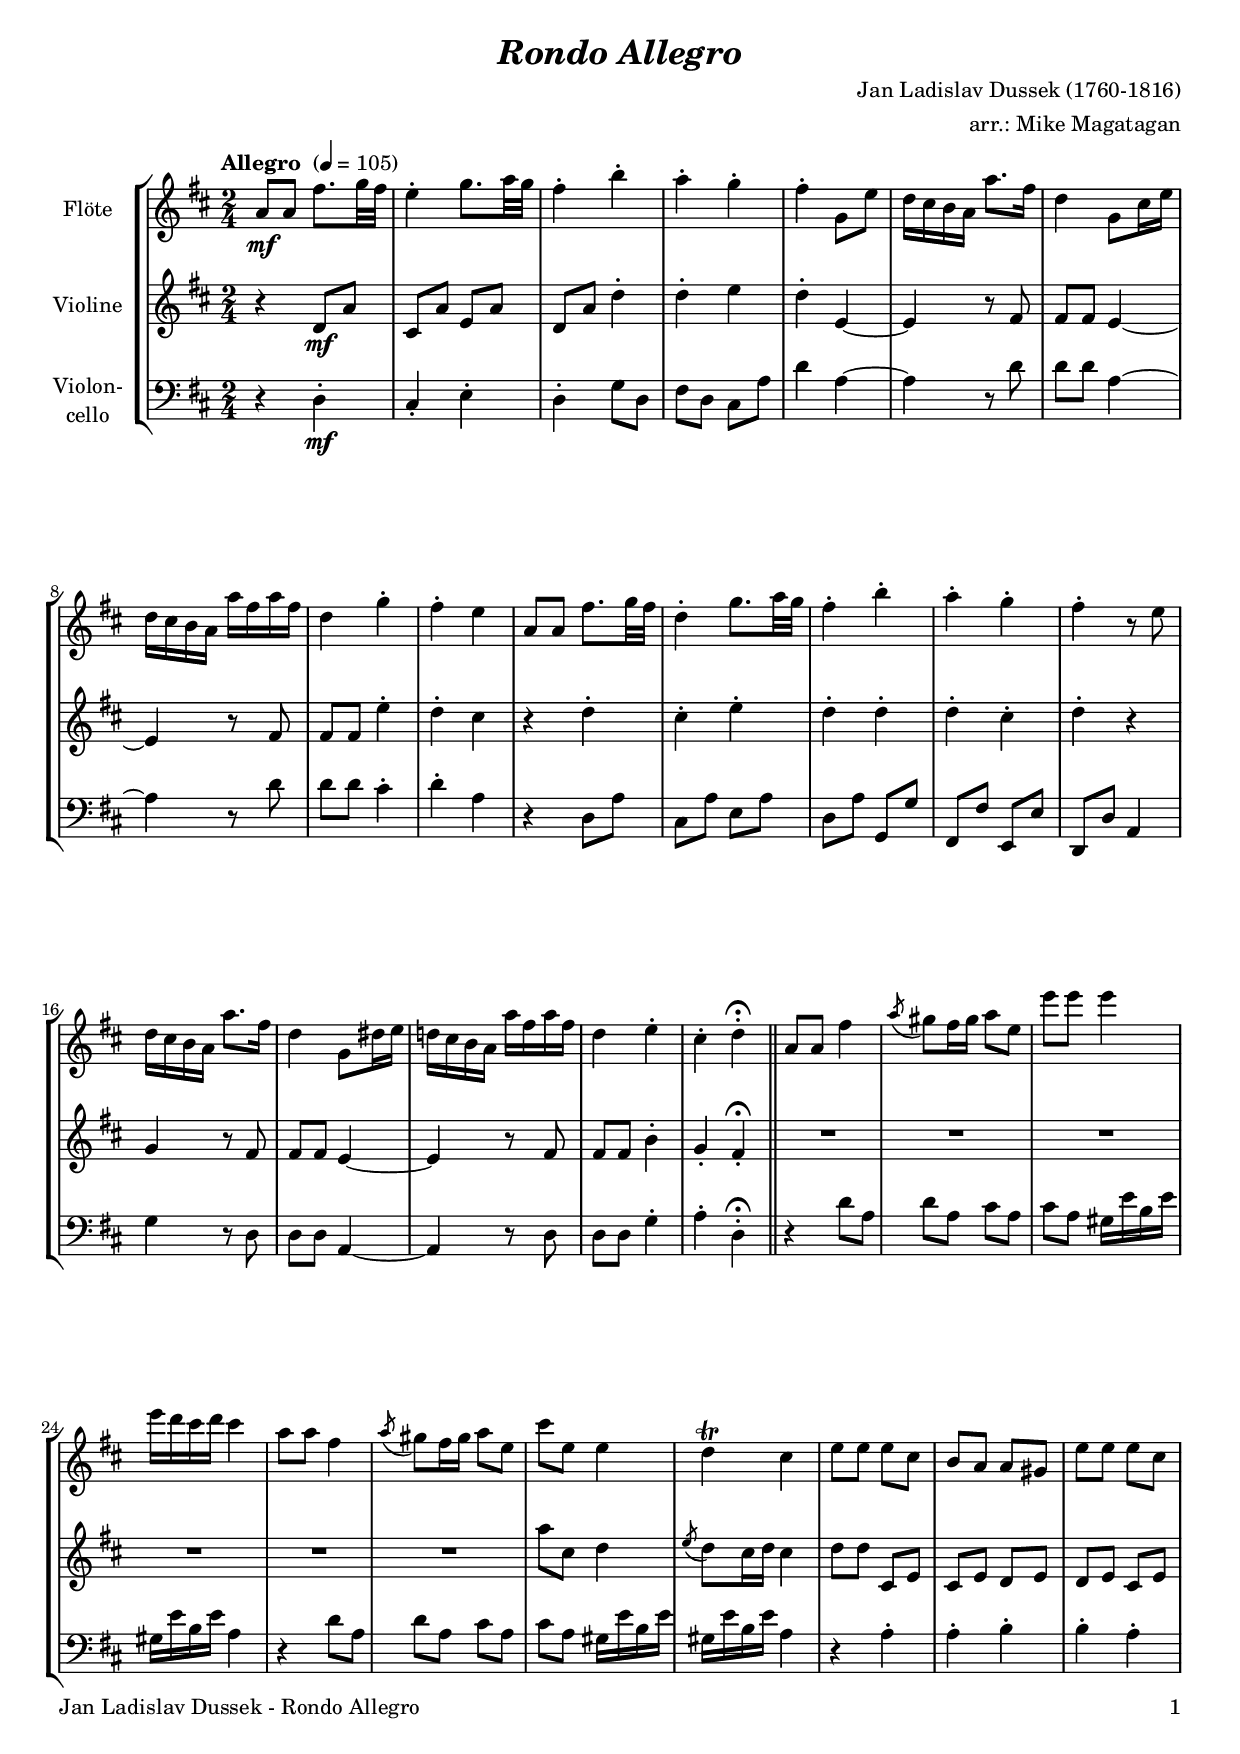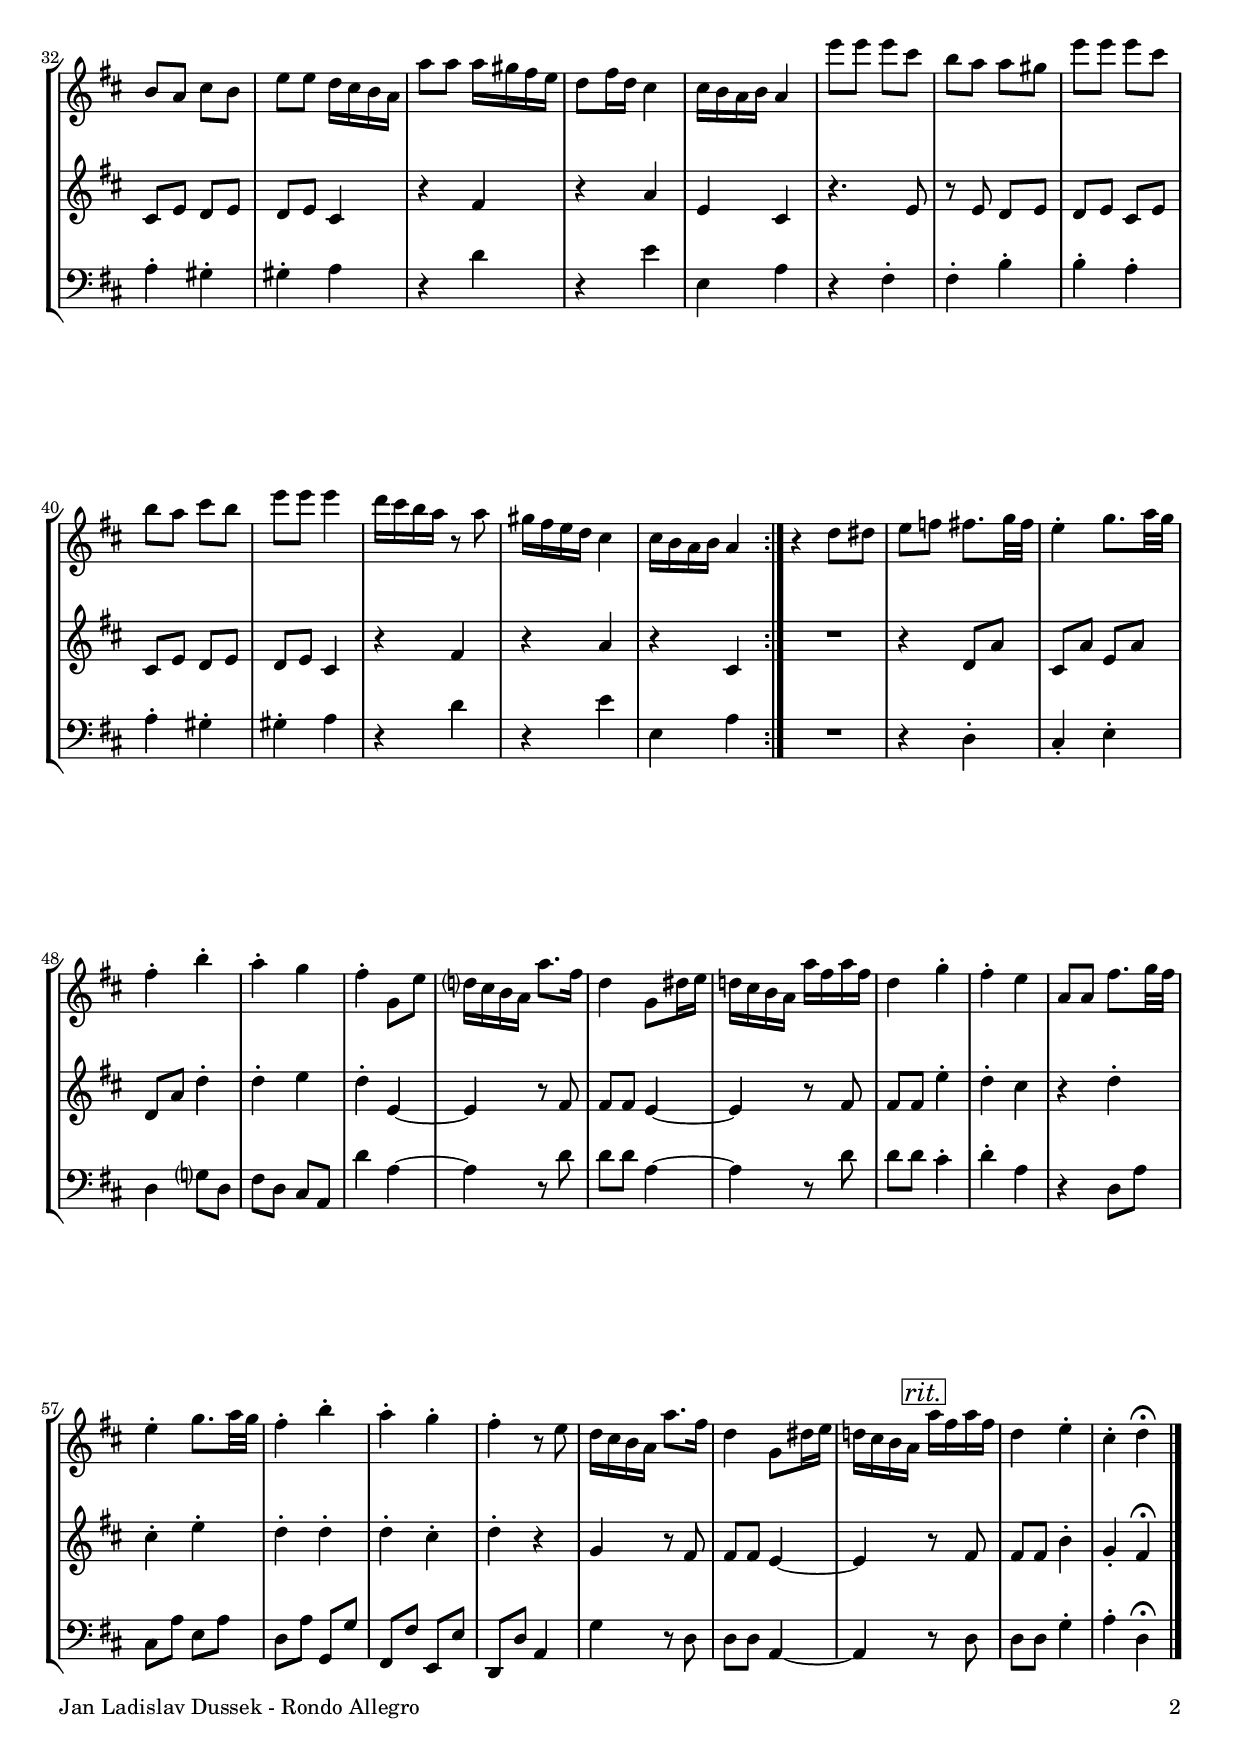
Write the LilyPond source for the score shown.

\version "2.24.4"
\include "deutsch.ly"

#(set-global-staff-size 18.5)

\header {
  title     = \markup \bold \italic "Rondo Allegro"
  composer  = "Jan Ladislav Dussek (1760-1816)"
  arranger  = "arr.: Mike Magatagan"
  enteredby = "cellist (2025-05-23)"
%  piece     = ""
}

voiceconsts = {
  \key d \major
  \time 2/4
  \clef "treble"
%  \numericTimeSignature
  \compressEmptyMeasures
  % Set default beaming for all staves
%  \set Timing.beamExceptions = #'()
%  \set Timing.baseMoment     = #(ly:make-moment 1 4)
%  \set Timing.beatStructure  = #'(1 1 1)
  \tempo "Allegro " 4=105
}

mifl = "flute"
mist = "string ensemble 1"
mivl = "violin"
miba = "cello"
mipz = "pizzicato strings"

rit = \mark \markup \box \italic "rit."

va = \relative c'' {
  \voiceconsts

  \repeat volta 2 {
    a8\mf a fis'8. g32 fis
    e4-. g8. a32 g
    fis4-. h-.
    a-. g-.
    fis-. g,8 e'
    d16 cis h a a'8. fis16
    d4 g,8 cis16 e
    d cis h a a' fis a fis
    d4 g-.
    fis-. e

    a,8 a fis'8. g32 fis
    d4-. g8. a32 g
    fis4-. h-.
    a-. g-.
    fis-. r8 e
    d16 cis h a a'8. fis16
    d4 g,8 dis'16 e
    d! cis h a a' fis a fis
    d4 e-.
    cis-. d-.\fermata \bar "||"

    a8 a fis'4
    \acciaccatura a8 gis fis16 gis a8 e
    e' e e4
    e16 d cis d cis4
    a8 a fis4
    \acciaccatura a8 gis fis16 gis a8 e
    cis' e, e4
    d\trill cis
    e8 e e cis

    h a a gis
    e' e e cis
    h a cis h
    e e d16 cis h a
    a'8 a a16 gis fis e
    d8 fis16 d cis4
    cis16 h a h a4
    e''8 e e cis

    h a a gis
    e' e e cis
    h a cis h
    e e e4
    d16 cis h a r8 a
    gis16 fis e d cis4
    cis16 h a h a4
  }

  r d8 dis
  e f fis8. g32 fis
  e4-. g8. a32 g
  fis4-. h-.
  a-. g
  fis-. g,8 e'
  d?16 cis h a a'8. fis16

  d4 g,8 dis'16 e
  d! cis h a a' fis a fis
  d4 g-.
  fis-. e
  a,8 a fis'8. g32 fis
  e4-. g8. a32 g
  fis4-. h-.
  a-. g-.

  fis-. r8 e
  d16 cis h a a'8. fis16
  d4 g,8 dis'16 e
  d! cis h a \rit a' fis a fis
  d4 e-.
  cis-. d\fermata \bar "|."
}

vb = \relative c' {
  \voiceconsts

  \repeat volta 2 {
    r4 d8\mf a'
    cis, a' e a
    d, a' d4-.
    d-. e
    d-. e,~
    e r8 fis
    fis fis e4~
    e r8 fis
    fis fis e'4-.
    d-. cis

    r d-.
    cis-. e-.
    d-. d-.
    d-. cis-.
    d-. r
    g, r8 fis
    fis fis e4~
    e r8 fis
    fis fis h4-.
    g-. fis-.\fermata \bar "||"

    R2*6
    a'8 cis, d4
    \acciaccatura e8 d cis16 d cis4
    d8 d cis, e
    cis e d e
    d e cis e
    cis e d e
    d e cis4
    r fis
    r a

    e cis
    r4. e8
    r e d e
    d e cis e
    cis e d e
    d e cis4
    r fis
    r a
    r cis,
  }

  R2
  r4 d8 a'
  cis, a' e a
  d, a' d4-.
  d-. e
  d-. e,~
  e r8 fis
  fis fis e4~
  e r8 fis
  fis fis e'4-.

  d-. cis
  r d-.
  cis-. e-.
  d-. d-.
  d-. cis-.
  d-. r
  g,4 r8 fis
  fis fis e4~
  e \rit r8 fis
  fis fis h4-.
  g-. fis\fermata \bar "|."
}

vc = \relative c {
  \voiceconsts
  \clef "bass"
  
  \repeat volta 2 {
    r4 d-.\mf
    cis-. e-.
    d-. g8 d
    fis d cis a'
    d4 a~
    a r8 d
    d d a4~
    a r8 d
    d d cis4-.
    d-. a
    r d,8 a'

    cis, a' e a
    d, a' g, g'
    fis, fis' e, e'
    d, d' a4
    g' r8 d
    d d a4~
    a r8 d
    d d g4-.
    a-. d,-.\fermata \bar "||"

    r d'8 a
    d a cis a
    cis a gis16 e' h e
    gis, e' h e a,4
    r d8 a
    d a cis a
    cis a gis16 e' h e
    gis, e' h e a,4
    r a-.
    a-. h-.

    h-. a-.
    a-. gis-.
    gis-. a
    r d
    r e
    e, a
    r fis-.
    fis-. h-.
    h-. a-.
    a-. gis-.
    gis-. a
    r d
    r e
    e, a
  }

  R2
  r4 d,-.
  cis-. e-.
  d g?8 d
  fis d cis a
  d'4 a~
  a r8 d
  d d a4~
  a r8 d
  d d cis4-.
  d-. a
  r d,8 a'

  cis, a' e a
  d, a' g, g'
  fis, fis' e, e'
  d, d' a4
  g' r8 d
  d d a4~
  a \rit r8 d
  d d g4-.
  a-. d,\fermata \bar "|."
}


music = \new StaffGroup <<
      \new Staff {
	\set Staff.midiInstrument = \mifl
	\set Staff.instrumentName = \markup \center-column { "Flöte" }
	\transpose d d { \va }
      }

      \new Staff {
	\set Staff.midiInstrument = \mivl
	\set Staff.instrumentName = \markup \center-column { "Violine" }
	\transpose d d { \vb }
      }

      \new Staff {
	\set Staff.midiInstrument = \miba
	\set Staff.instrumentName = \markup \center-column { "Violon-" "cello" }
	\transpose d d { \vc }
      }
>>

\book {
   \paper {
    print-page-number = ##t
    print-first-page-number = ##t
    ragged-last-bottom = ##f
    oddHeaderMarkup = \markup \null
    evenHeaderMarkup = \markup \null
    oddFooterMarkup = \markup {
      \fill-line {
        \if \should-print-page-number
        "Jan Ladislav Dussek - Rondo Allegro" \fromproperty #'page:page-number-string
      }
    }
    evenFooterMarkup = \oddFooterMarkup
  } \score {
    \music
    \layout {}
  }

  \score {
    \unfoldRepeats \music

    \midi {
      \context {
        \Score
      }
    }
  }
}